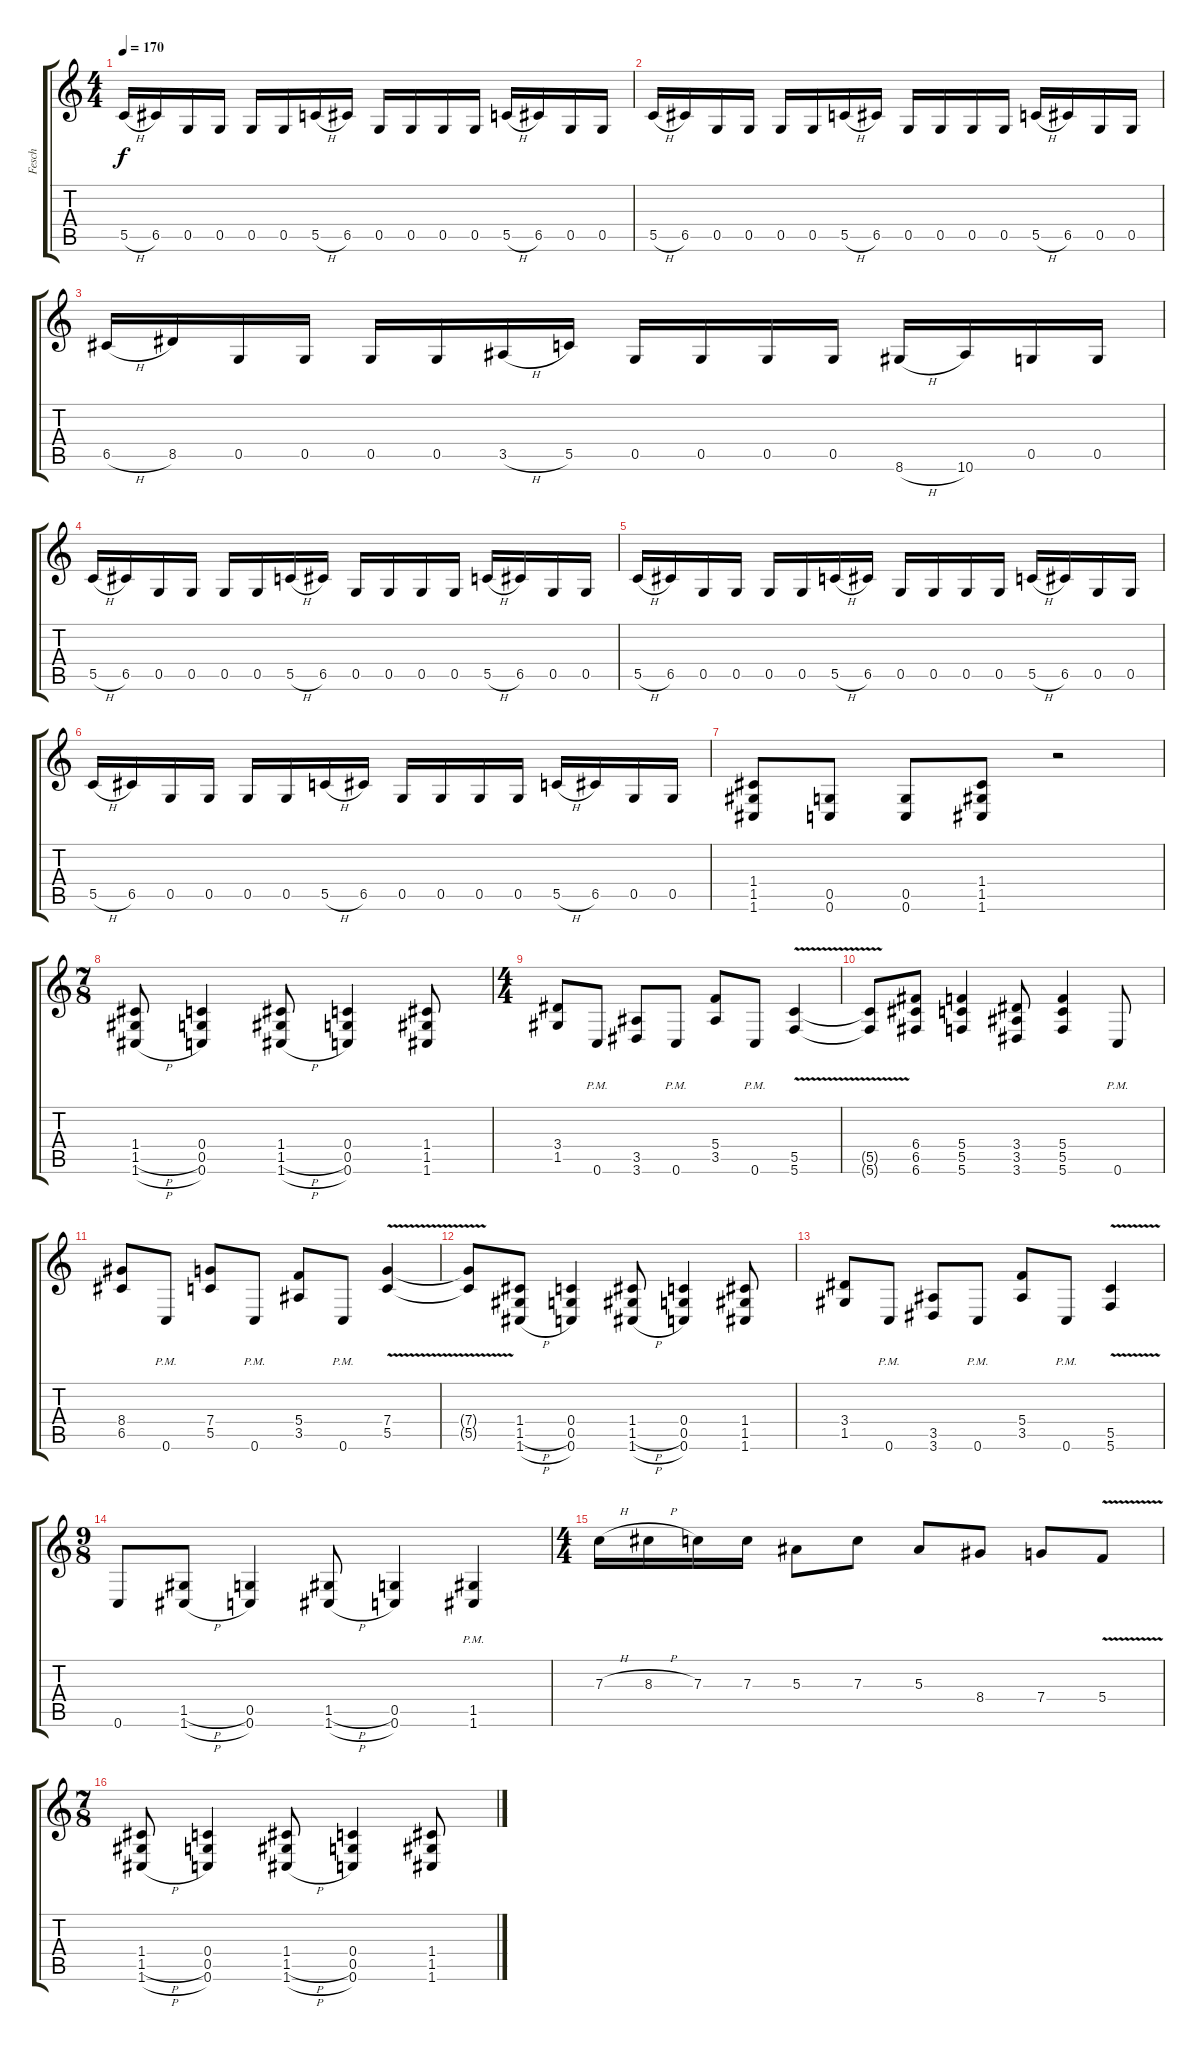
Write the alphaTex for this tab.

\track ("Fesch" "Fesch") {instrument distortionguitar}
\staff {score tabs}
\tuning (D4 A3 F3 C3 G2 C2) {hide}
\ts (4 4)
\tempo 170
\clef g2
\ks c
5.5{h}.16{dy f} 6.5.16 0.5.16 0.5.16 0.5.16 0.5.16 5.5{h}.16 6.5.16 0.5.16 0.5.16 0.5.16 0.5.16 5.5{h}.16 6.5.16 0.5.16 0.5.16 |
5.5{h}.16 6.5.16 0.5.16 0.5.16 0.5.16 0.5.16 5.5{h}.16 6.5.16 0.5.16 0.5.16 0.5.16 0.5.16 5.5{h}.16 6.5.16 0.5.16 0.5.16 |
6.5{h}.16 8.5.16 0.5.16 0.5.16 0.5.16 0.5.16 3.5{h}.16 5.5.16 0.5.16 0.5.16 0.5.16 0.5.16 8.6{h}.16 10.6.16 0.5.16 0.5.16 |
5.5{h}.16 6.5.16 0.5.16 0.5.16 0.5.16 0.5.16 5.5{h}.16 6.5.16 0.5.16 0.5.16 0.5.16 0.5.16 5.5{h}.16 6.5.16 0.5.16 0.5.16 |
5.5{h}.16 6.5.16 0.5.16 0.5.16 0.5.16 0.5.16 5.5{h}.16 6.5.16 0.5.16 0.5.16 0.5.16 0.5.16 5.5{h}.16 6.5.16 0.5.16 0.5.16 |
5.5{h}.16 6.5.16 0.5.16 0.5.16 0.5.16 0.5.16 5.5{h}.16 6.5.16 0.5.16 0.5.16 0.5.16 0.5.16 5.5{h}.16 6.5.16 0.5.16 0.5.16 |
(1.4 1.5 1.6).8 (0.5 0.6).8 (0.5 0.6).8 (1.4 1.5 1.6).8 r.2 |
\ts (7 8)
(1.4 1.5{h} 1.6{h}).8 (0.4 0.5 0.6).4 (1.4 1.5{h} 1.6{h}).8 (0.4 0.5 0.6).4 (1.4 1.5 1.6).8 |
\ts (4 4)
(3.4 1.5).8 0.6{pm}.8 (3.5 3.6).8 0.6{pm}.8 (5.4 3.5).8 0.6{pm}.8 (5.5{v} 5.6).4 |
(5.5{t} 5.6{t}).8 (6.4 6.5 6.6).8 (5.4 5.5 5.6).4 (3.4 3.5 3.6).8 (5.4 5.5 5.6).4 0.6{pm}.8 |
(8.4 6.5).8 0.6{pm}.8 (7.4 5.5).8 0.6{pm}.8 (5.4 3.5).8 0.6{pm}.8 (7.4{v} 5.5{v}).4 |
(7.4{t} 5.5{t}).8 (1.4 1.5{h} 1.6{h}).8 (0.4 0.5 0.6).4 (1.4 1.5{h} 1.6{h}).8 (0.4 0.5 0.6).4 (1.4 1.5 1.6).8 |
(3.4 1.5).8 0.6{pm}.8 (3.5 3.6).8 0.6{pm}.8 (5.4 3.5).8 0.6{pm}.8 (5.5{v} 5.6).4 |
\ts (9 8)
0.6.8 (1.5{h} 1.6{h}).8 (0.5 0.6).4 (1.5{h} 1.6{h}).8 (0.5 0.6).4 (1.5{pm} 1.6{pm}).4 |
\ts (4 4)
7.3{h}.16 8.3{h}.16 7.3.16 7.3.16 5.3.8 7.3.8 5.3.8 8.4.8 7.4.8 5.4{v}.8 |
\ts (7 8)
(1.4 1.5{h} 1.6{h}).8 (0.4 0.5 0.6).4 (1.4 1.5{h} 1.6{h}).8 (0.4 0.5 0.6).4 (1.4 1.5 1.6).8
